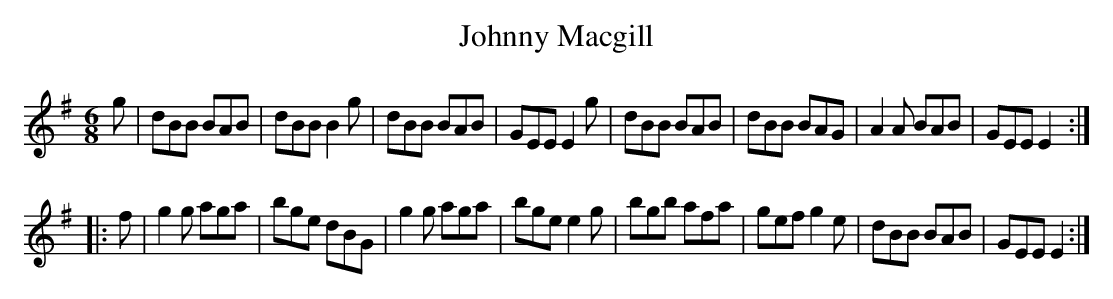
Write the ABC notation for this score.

X:1
T:Johnny Macgill
M:6/8
K:Em
g | dBB BAB | dBB B2g | dBB BAB | GEE E2g | \
dBB BAB | dBB BAG | A2A BAB | GEE E2 :|
|:f | g2g aga | bge dBG | g2g aga | bge e2g | \
bgb afa | gef g2e | dBB BAB | GEE E2 :|
